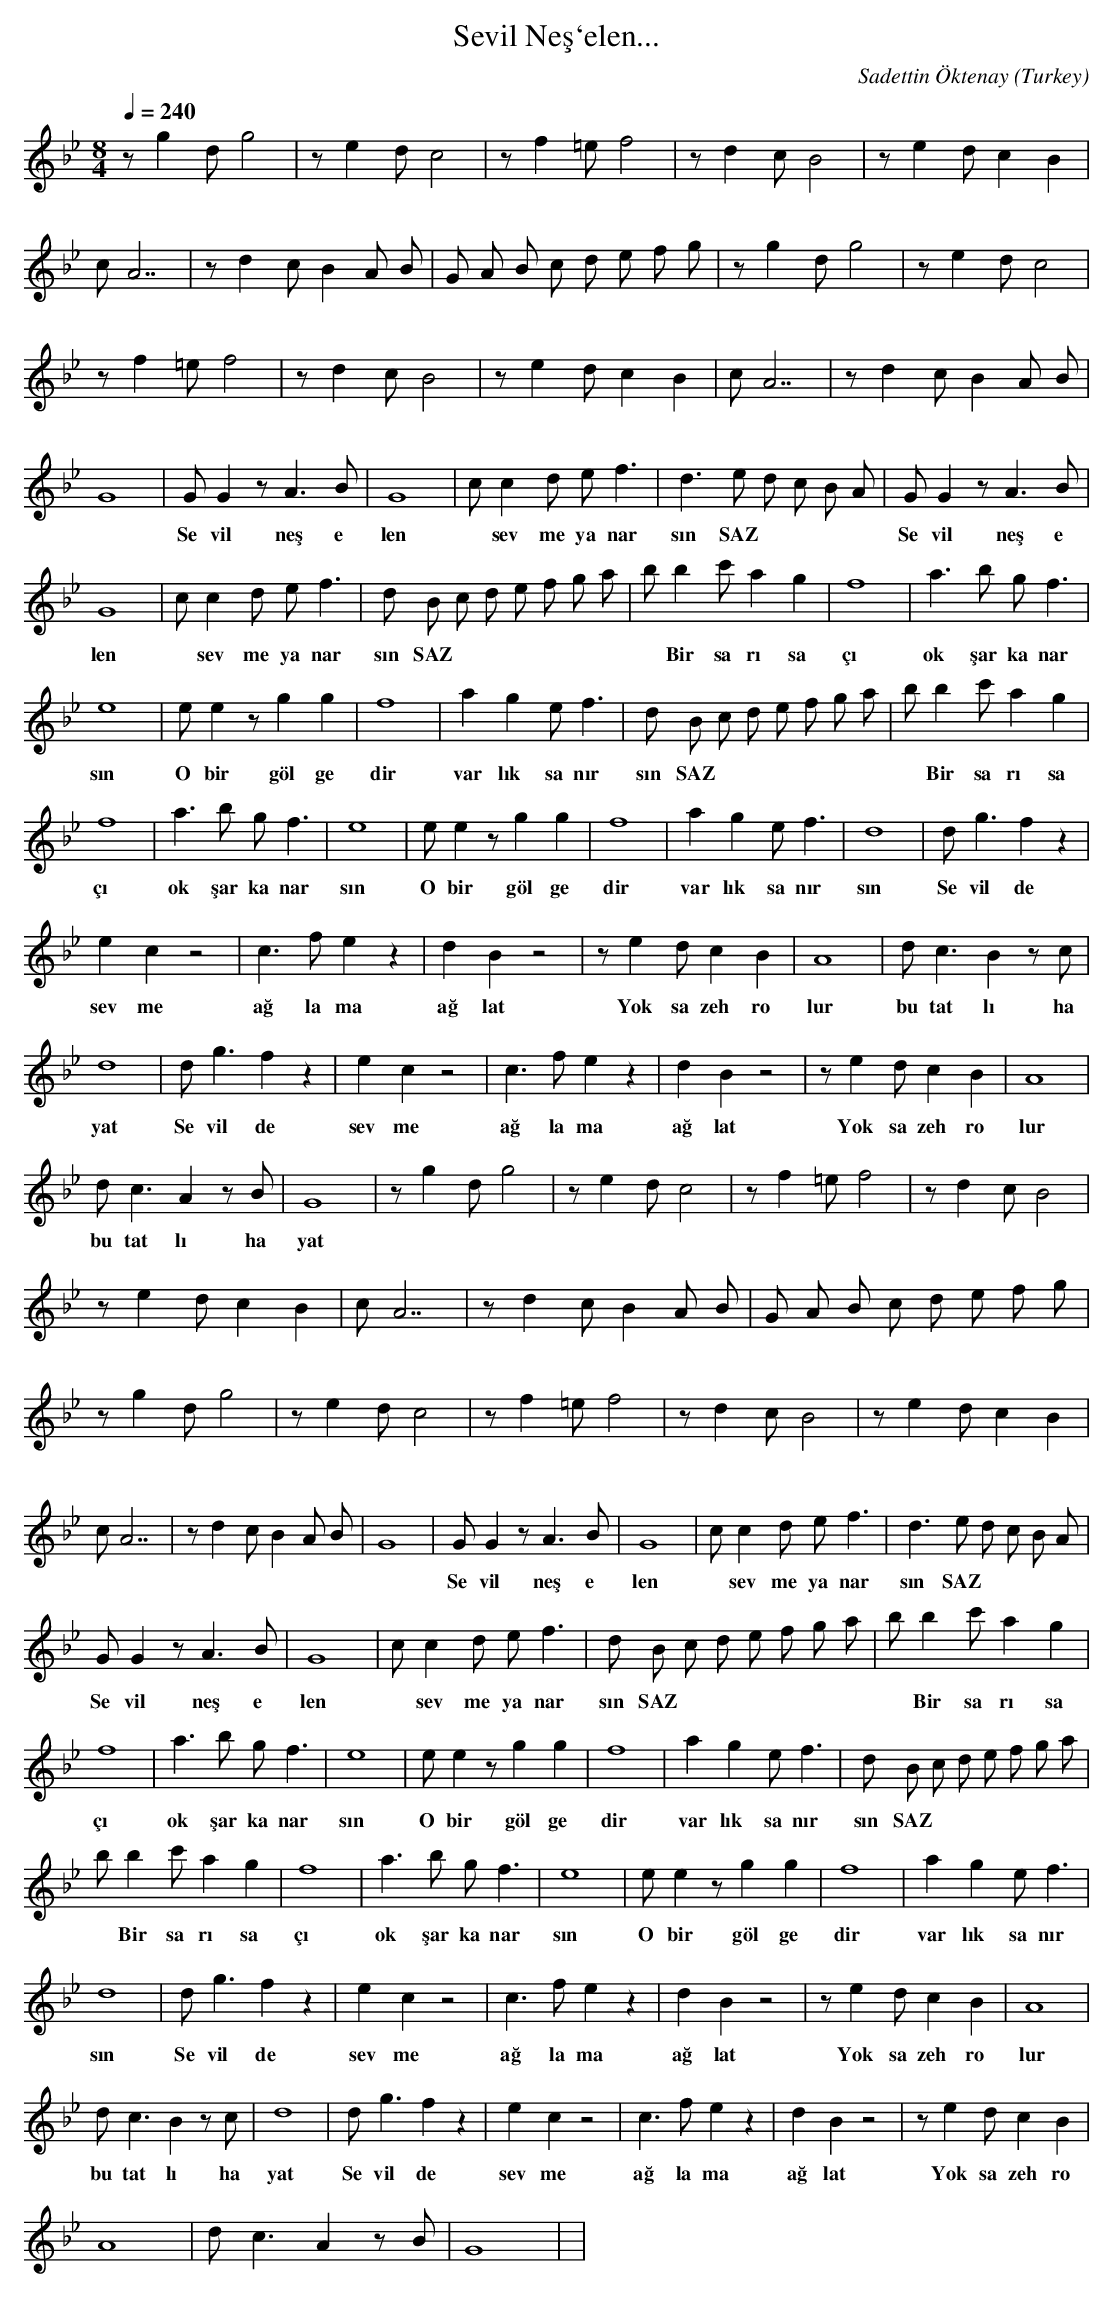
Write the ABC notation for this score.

X:1
T: Sevil Neş`elen...
C: Sadettin Öktenay
O: Turkey
M: 8/4
L: 1/16
K: C _B _e
Q: 1/4=240
z2 g4 d2 g8  | z2 e4 d2 c8  | z2 f4 =e2 f8  | \
w:   |   |   |
z2 d4 c2 B8  | z2 e4 d2 c4 B4  |
w:   |   |
c2 A14  | z2 d4 c2 B4 A2 B2  | G2 A2 B2 c2 d2 e2 f2 g2  | \
w:   |   |   |
z2 g4 d2 g8  | z2 e4 d2 c8  |
w:   |   |
z2 f4 =e2 f8  | z2 d4 c2 B8  | z2 e4 d2 c4 B4  | \
w:   |   |   |
c2 A14  | z2 d4 c2 B4 A2 B2  |
w:   |   |
G16  | G2 G4 z2 A6 B2  | G16  | c2 c4 d2 e2 f6  | \
w:   |  Se vil  neş e  |  len   |  *  sev me  ya nar  |
d6 e2 d2 c2 B2 A2  | G2 G4 z2 A6 B2  |
w:  sın   SAZ  |  Se vil  neş e  |
G16  | c2 c4 d2 e2 f6  | d2 B2 c2 d2 e2 f2 g2 a2  | \
w:  len   |  *  sev me  ya nar  |  sın   SAZ  |
b2 b4 c'2 a4 g4  | f16  | a6 b2 g2 f6  |
w:  *  Bir sa rı  sa  |  çı   |  ok şar  ka nar  |
e16  | e2 e4 z2 g4 g4  | f16  | a4 g4 e2 f6  | \
w:  sın    |  O  bir  göl ge  |  dir   |  var lık  sa nır  |
d2 B2 c2 d2 e2 f2 g2 a2  | b2 b4 c'2 a4 g4  |
w:  sın   SAZ  |  *  Bir sa rı  sa  |
f16  | a6 b2 g2 f6  | e16  | e2 e4 z2 g4 g4  | f16  | \
w:  çı   |  ok şar  ka nar  |  sın    |  O  bir  göl ge  |  dir   |
a4 g4 e2 f6  | d16  | d2 g6 f4 z4  |
w:  var lık  sa nır  |  sın    |  Se vil  de   |
e4 c4 z8  | c6 f2 e4 z4  | d4 B4 z8  | z2 e4 d2 c4 B4  | A16  | \
w:  sev me   |  ağ la ma   |  ağ lat    |  Yok sa  zeh ro  |  lur   |
d2 c6 B4 z2 c2  |
w:  bu  tat lı  ha  |
d16  | d2 g6 f4 z4  | e4 c4 z8  | c6 f2 e4 z4  | \
w:  yat    |  Se vil  de   |  sev me   |  ağ la ma   |
d4 B4 z8  | z2 e4 d2 c4 B4  | A16  |
w:  ağ lat    |  Yok sa  zeh ro  |  lur   |
d2 c6 A4 z2 B2  | G16  | z2 g4 d2 g8  | \
w:  bu  tat lı  ha  |  yat    |   |
z2 e4 d2 c8  | z2 f4 =e2 f8  | z2 d4 c2 B8  |
w:   |   |   |
z2 e4 d2 c4 B4  | c2 A14  | z2 d4 c2 B4 A2 B2  | \
w:   |   |   |
G2 A2 B2 c2 d2 e2 f2 g2  |
w:   |
z2 g4 d2 g8  | z2 e4 d2 c8  | z2 f4 =e2 f8  | \
w:   |   |   |
z2 d4 c2 B8  | z2 e4 d2 c4 B4  |
w:   |   |
c2 A14  | z2 d4 c2 B4 A2 B2  | G16  | G2 G4 z2 A6 B2  | G16  | \
w:   |   |   |  Se vil  neş e  |  len   |
c2 c4 d2 e2 f6  | d6 e2 d2 c2 B2 A2  |
w:  *  sev me  ya nar  |  sın   SAZ  |
G2 G4 z2 A6 B2  | G16  | c2 c4 d2 e2 f6  | \
w:  Se vil  neş e  |  len   |  *  sev me  ya nar  |
d2 B2 c2 d2 e2 f2 g2 a2  | b2 b4 c'2 a4 g4  |
w:  sın   SAZ  |  *  Bir sa rı  sa  |
f16  | a6 b2 g2 f6  | e16  | e2 e4 z2 g4 g4  | f16  | \
w:  çı   |  ok şar  ka nar  |  sın    |  O  bir  göl ge  |  dir   |
a4 g4 e2 f6  | d2 B2 c2 d2 e2 f2 g2 a2  |
w:  var lık  sa nır  |  sın   SAZ  |
b2 b4 c'2 a4 g4  | f16  | a6 b2 g2 f6  | e16  | \
w:  *  Bir sa rı  sa  |  çı   |  ok şar  ka nar  |  sın    |
e2 e4 z2 g4 g4  | f16  | a4 g4 e2 f6  |
w:  O  bir  göl ge  |  dir   |  var lık  sa nır  |
d16  | d2 g6 f4 z4  | e4 c4 z8  | c6 f2 e4 z4  | \
w:  sın    |  Se vil  de   |  sev me   |  ağ la ma   |
d4 B4 z8  | z2 e4 d2 c4 B4  | A16  |
w:  ağ lat    |  Yok sa  zeh ro  |  lur   |
d2 c6 B4 z2 c2  | d16  | d2 g6 f4 z4  | \
w:  bu  tat lı  ha  |  yat    |  Se vil  de   |
e4 c4 z8  | c6 f2 e4 z4  | d4 B4 z8  | z2 e4 d2 c4 B4  |
w:  sev me   |  ağ la ma   |  ağ lat    |  Yok sa  zeh ro  |
A16  | d2 c6 A4 z2 B2  | G16  | |
